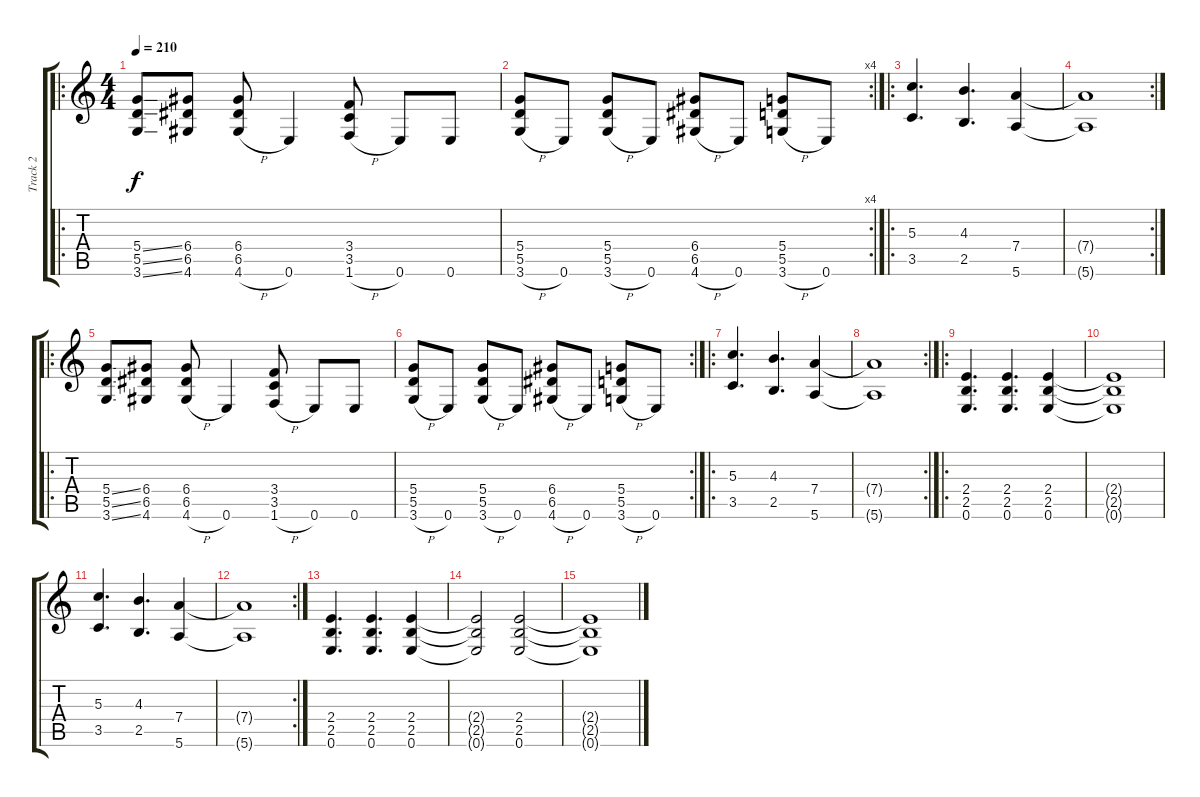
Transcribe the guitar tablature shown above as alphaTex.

\track ("Track 2" "Track 2") {instrument distortionguitar}
\staff {score tabs}
\tuning (E4 B3 G3 D3 A2 E2) {hide}
\ro
\ts (4 4)
\tempo 210
\clef g2
\ks c
(5.4{ss} 5.5{ss} 3.6{ss}).8{dy f} (6.4 6.5 4.6).8 (6.4 6.5 4.6{h}).8 0.6.4 (3.4 3.5 1.6{h}).8 0.6.8 0.6.8 |
\rc 4
(5.4 5.5 3.6{h}).8 0.6.8 (5.4 5.5 3.6{h}).8 0.6.8 (6.4 6.5 4.6{h}).8 0.6.8 (5.4 5.5 3.6{h}).8 0.6.8 |
\ro
(5.3 3.5).4{d} (4.3 2.5).4{d} (7.4 5.6).4 |
\rc 2
(7.4{t} 5.6{t}).1 |
\ro
(5.4{ss} 5.5{ss} 3.6{ss}).8 (6.4 6.5 4.6).8 (6.4 6.5 4.6{h}).8 0.6.4 (3.4 3.5 1.6{h}).8 0.6.8 0.6.8 |
\rc 2
(5.4 5.5 3.6{h}).8 0.6.8 (5.4 5.5 3.6{h}).8 0.6.8 (6.4 6.5 4.6{h}).8 0.6.8 (5.4 5.5 3.6{h}).8 0.6.8 |
\ro
(5.3 3.5).4{d} (4.3 2.5).4{d} (7.4 5.6).4 |
\rc 2
(7.4{t} 5.6{t}).1 |
\ro
(2.4 2.5 0.6).4{d} (2.4 2.5 0.6).4{d} (2.4 2.5 0.6).4 |
(2.4{t} 2.5{t} 0.6{t}).1 |
(5.3 3.5).4{d} (4.3 2.5).4{d} (7.4 5.6).4 |
\rc 2
(7.4{t} 5.6{t}).1 |
(2.4 2.5 0.6).4{d} (2.4 2.5 0.6).4{d} (2.4 2.5 0.6).4 |
(2.4{t} 2.5{t} 0.6{t}).2 (2.4 2.5 0.6).2 |
(2.4{t} 2.5{t} 0.6{t}).1
